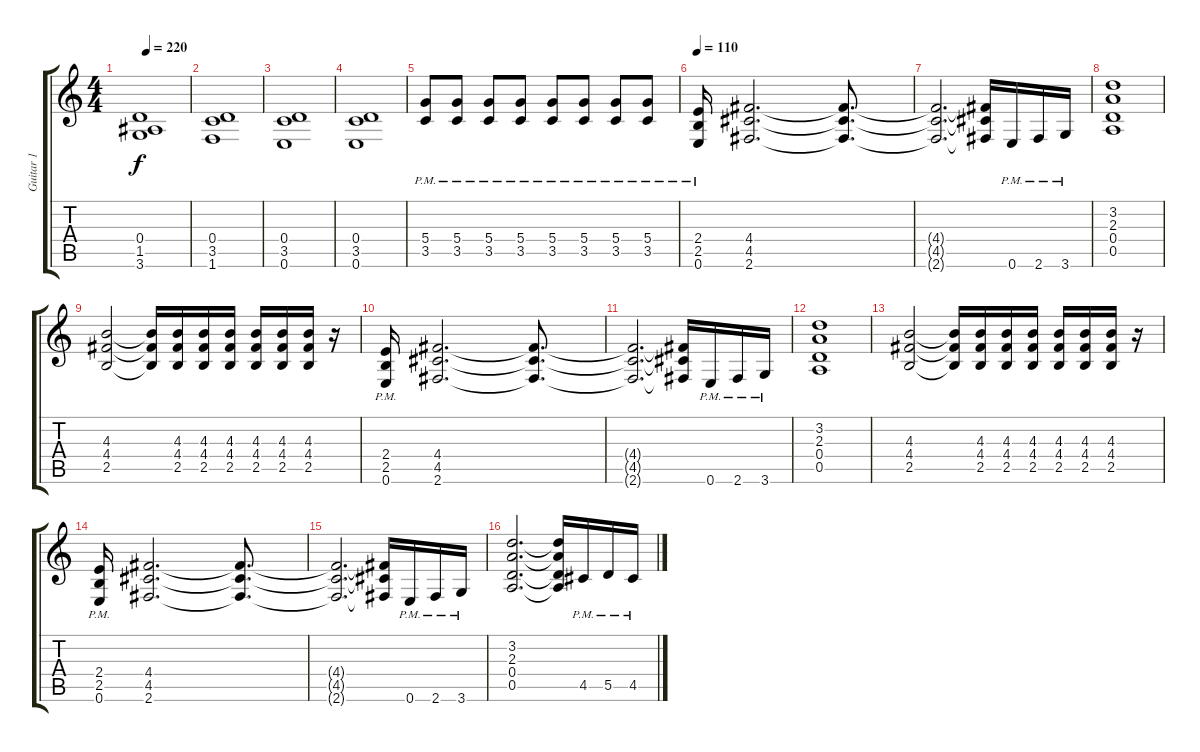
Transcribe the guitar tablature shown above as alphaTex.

\track ("Guitar 1" "Guitar 1") {instrument distortionguitar}
\staff {score tabs}
\tuning (E4 B3 G3 D3 A2 E2) {hide}
\ts (4 4)
\tempo 220
\clef g2
\ks c
(0.4 1.5 3.6).1{dy f} |
(0.4 3.5 1.6).1 |
(0.4 3.5 0.6).1 |
(0.4 3.5 0.6).1 |
(5.4{pm} 3.5{pm}).8 (5.4{pm} 3.5{pm}).8 (5.4{pm} 3.5{pm}).8 (5.4{pm} 3.5{pm}).8 (5.4{pm} 3.5{pm}).8 (5.4{pm} 3.5{pm}).8 (5.4{pm} 3.5{pm}).8 (5.4{pm} 3.5{pm}).8 |
\tempo 110
(2.4 2.5{pm} 0.6).16 (4.4 4.5 2.6).2{d} (4.4{t} 4.5{t} 2.6{t}).8{d} |
(4.4{t} 4.5{t} 2.6{t}).2{d} (4.4{t} 4.5{t} 2.6{t}).16 0.6{pm}.16 2.6{pm}.16 3.6{pm}.16 |
(3.2 2.3 0.4 0.5).1 |
(4.3 4.4 2.5).2 (4.3{t} 4.4{t} 2.5{t}).16 (4.3 4.4 2.5).16 (4.3 4.4 2.5).16 (4.3 4.4 2.5).16 (4.3 4.4 2.5).16 (4.3 4.4 2.5).16 (4.3 4.4 2.5).16 r.16 |
(2.4{pm} 2.5{pm} 0.6{pm}).16 (4.4 4.5 2.6).2{d} (4.4{t} 4.5{t} 2.6{t}).8{d} |
(4.4{t} 4.5{t} 2.6{t}).2{d} (4.4{t} 4.5{t} 2.6{t}).16 0.6{pm}.16 2.6{pm}.16 3.6{pm}.16 |
(3.2 2.3 0.4 0.5).1 |
(4.3 4.4 2.5).2 (4.3{t} 4.4{t} 2.5{t}).16 (4.3 4.4 2.5).16 (4.3 4.4 2.5).16 (4.3 4.4 2.5).16 (4.3 4.4 2.5).16 (4.3 4.4 2.5).16 (4.3 4.4 2.5).16 r.16 |
(2.4{pm} 2.5{pm} 0.6{pm}).16 (4.4 4.5 2.6).2{d} (4.4{t} 4.5{t} 2.6{t}).8{d} |
(4.4{t} 4.5{t} 2.6{t}).2{d} (4.4{t} 4.5{t} 2.6{t}).16 0.6{pm}.16 2.6{pm}.16 3.6{pm}.16 |
(3.2 2.3 0.4 0.5).2{d} (3.2{t} 2.3{t} 0.4{t} 0.5{t}).16 4.5{pm}.16 5.5{pm}.16 4.5{pm}.16
